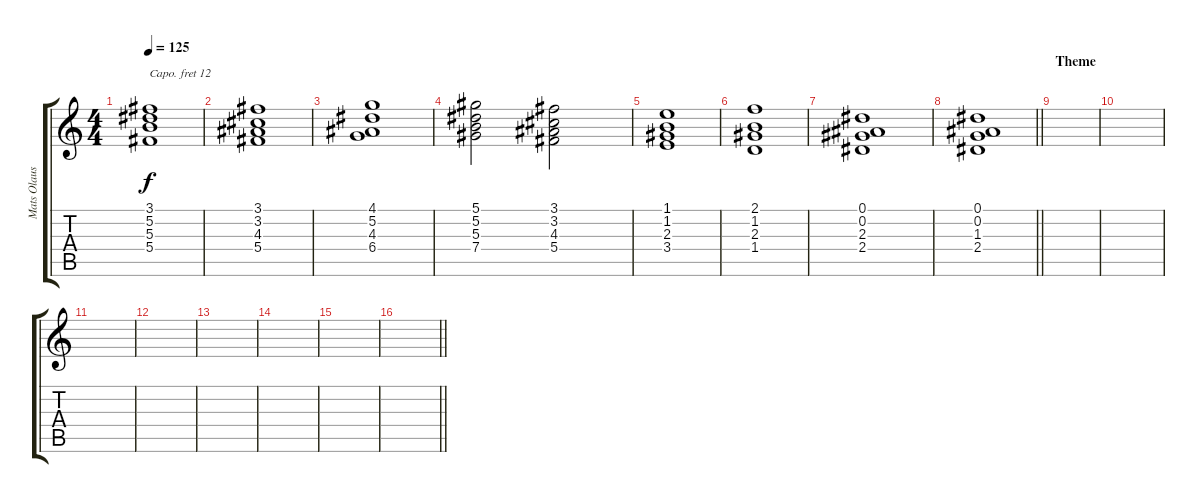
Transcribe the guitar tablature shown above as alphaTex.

\track ("Mats Olausson" "Mats Olaus") {instrument percussiveorgan}
\staff {score tabs}
\capo 12
\tuning (Eb4 Bb3 Gb3 Db3 Ab2 Eb2) {hide}
\ts (4 4)
\tempo 125
\clef g2
\ks c
(3.1 5.2 5.3 5.4).1{dy f} |
(3.1 3.2 4.3 5.4).1 |
(4.1 5.2 4.3 6.4).1 |
(5.1 5.2 5.3 7.4).2 (3.1 3.2 4.3 5.4).2 |
(1.1 1.2 2.3 3.4).1 |
(2.1 1.2 2.3 1.4).1 |
(0.1 0.2 2.3 2.4).1 |
\barLineRight lightlight
(0.1 0.2 1.3 2.4).1 |
\section ("" "Theme")
|
|
|
|
|
|
|
\barLineRight lightlight
